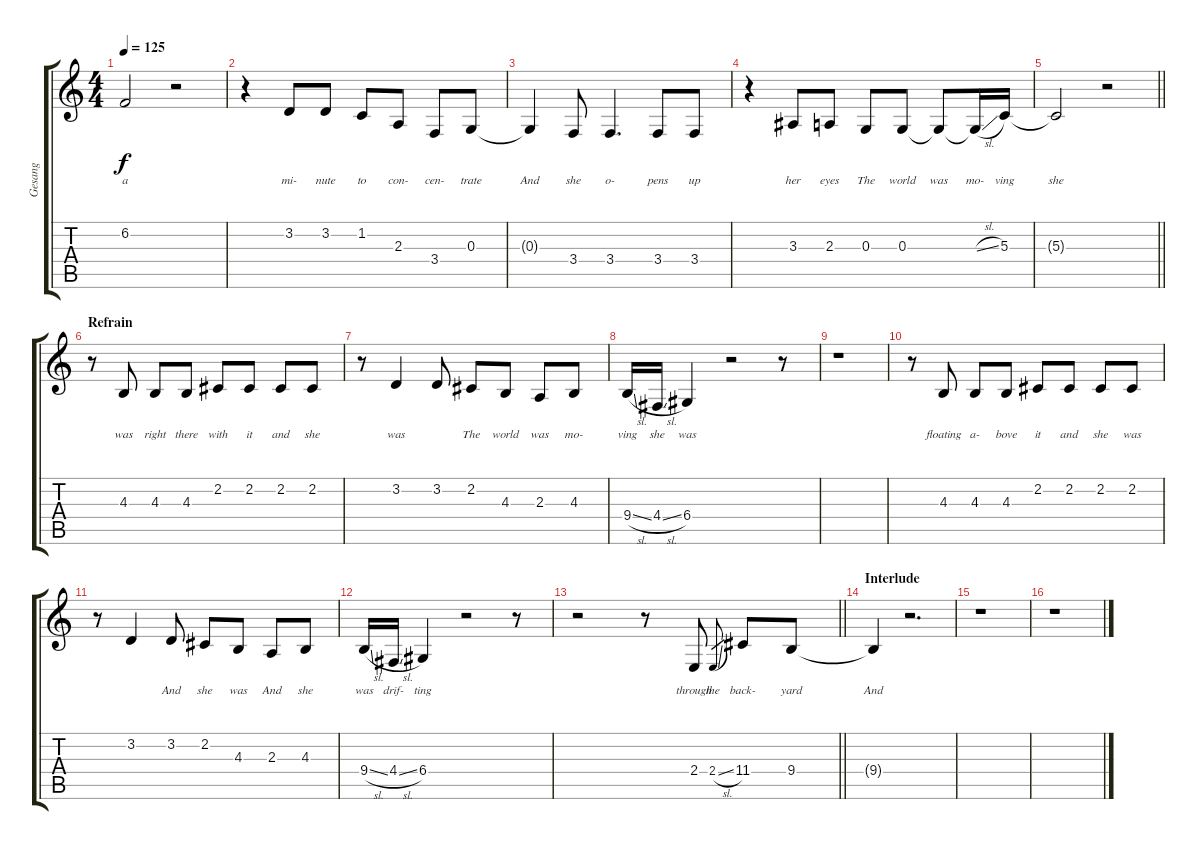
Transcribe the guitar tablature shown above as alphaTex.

\track ("Gesang" "Gesang") {instrument oboe}
\staff {score tabs}
\tuning (E4 B3 G3 D3 A2 E2) {hide}
\ts (4 4)
\tempo 125
\clef g2
\ks c
6.2{t}.2{lyrics (0 "a") lyrics (1 "") lyrics (2 "") lyrics (3 "") lyrics (4 "") dy f} r.2 |
r.4 3.2.8{lyrics (0 "mi-") lyrics (1 "") lyrics (2 "") lyrics (3 "") lyrics (4 "")} 3.2.8{lyrics (0 "nute") lyrics (1 "") lyrics (2 "") lyrics (3 "") lyrics (4 "")} 1.2.8{lyrics (0 "to") lyrics (1 "") lyrics (2 "") lyrics (3 "") lyrics (4 "")} 2.3.8{lyrics (0 "con-") lyrics (1 "") lyrics (2 "") lyrics (3 "") lyrics (4 "")} 3.4.8{lyrics (0 "cen-") lyrics (1 "") lyrics (2 "") lyrics (3 "") lyrics (4 "")} 0.3.8{lyrics (0 "trate") lyrics (1 "") lyrics (2 "") lyrics (3 "") lyrics (4 "")} |
0.3{t}.4{lyrics (0 "And") lyrics (1 "") lyrics (2 "") lyrics (3 "") lyrics (4 "")} 3.4.8{lyrics (0 "she") lyrics (1 "") lyrics (2 "") lyrics (3 "") lyrics (4 "")} 3.4.4{d lyrics (0 "o-") lyrics (1 "") lyrics (2 "") lyrics (3 "") lyrics (4 "")} 3.4.8{lyrics (0 "pens") lyrics (1 "") lyrics (2 "") lyrics (3 "") lyrics (4 "")} 3.4.8{lyrics (0 "up") lyrics (1 "") lyrics (2 "") lyrics (3 "") lyrics (4 "")} |
r.4 3.3.8{lyrics (0 "her") lyrics (1 "") lyrics (2 "") lyrics (3 "") lyrics (4 "")} 2.3.8{lyrics (0 "eyes") lyrics (1 "") lyrics (2 "") lyrics (3 "") lyrics (4 "")} 0.3.8{lyrics (0 "The") lyrics (1 "") lyrics (2 "") lyrics (3 "") lyrics (4 "")} 0.3.8{lyrics (0 "world") lyrics (1 "") lyrics (2 "") lyrics (3 "") lyrics (4 "")} 0.3{t}.8{lyrics (0 "was") lyrics (1 "") lyrics (2 "") lyrics (3 "") lyrics (4 "")} 0.3{sl t}.16{lyrics (0 "mo-") lyrics (1 "") lyrics (2 "") lyrics (3 "") lyrics (4 "")} 5.3.16{lyrics (0 "ving") lyrics (1 "") lyrics (2 "") lyrics (3 "") lyrics (4 "")} |
\barLineRight lightlight
5.3{t}.2{lyrics (0 "she") lyrics (1 "") lyrics (2 "") lyrics (3 "") lyrics (4 "")} r.2 |
\section ("" "Refrain")
r.8 4.3.8{lyrics (0 "was") lyrics (1 "") lyrics (2 "") lyrics (3 "") lyrics (4 "")} 4.3.8{lyrics (0 "right") lyrics (1 "") lyrics (2 "") lyrics (3 "") lyrics (4 "")} 4.3.8{lyrics (0 "there") lyrics (1 "") lyrics (2 "") lyrics (3 "") lyrics (4 "")} 2.2.8{lyrics (0 "with") lyrics (1 "") lyrics (2 "") lyrics (3 "") lyrics (4 "")} 2.2.8{lyrics (0 "it") lyrics (1 "") lyrics (2 "") lyrics (3 "") lyrics (4 "")} 2.2.8{lyrics (0 "and") lyrics (1 "") lyrics (2 "") lyrics (3 "") lyrics (4 "")} 2.2.8{lyrics (0 "she") lyrics (1 "") lyrics (2 "") lyrics (3 "") lyrics (4 "")} |
r.8 3.2.4{lyrics (0 "was") lyrics (1 "") lyrics (2 "") lyrics (3 "") lyrics (4 "")} 3.2.8{lyrics (0 "") lyrics (1 "") lyrics (2 "") lyrics (3 "") lyrics (4 "")} 2.2.8{lyrics (0 "The") lyrics (1 "") lyrics (2 "") lyrics (3 "") lyrics (4 "")} 4.3.8{lyrics (0 "world") lyrics (1 "") lyrics (2 "") lyrics (3 "") lyrics (4 "")} 2.3.8{lyrics (0 "was") lyrics (1 "") lyrics (2 "") lyrics (3 "") lyrics (4 "")} 4.3.8{lyrics (0 "mo-") lyrics (1 "") lyrics (2 "") lyrics (3 "") lyrics (4 "")} |
9.4{sl}.16{lyrics (0 "ving") lyrics (1 "") lyrics (2 "") lyrics (3 "") lyrics (4 "")} 4.4{sl}.16{lyrics (0 "she") lyrics (1 "") lyrics (2 "") lyrics (3 "") lyrics (4 "")} 6.4.4{lyrics (0 "was") lyrics (1 "") lyrics (2 "") lyrics (3 "") lyrics (4 "")} r.2 r.8 |
r.1 |
r.8 4.3.8{lyrics (0 "floating") lyrics (1 "") lyrics (2 "") lyrics (3 "") lyrics (4 "")} 4.3.8{lyrics (0 "a-") lyrics (1 "") lyrics (2 "") lyrics (3 "") lyrics (4 "")} 4.3.8{lyrics (0 "bove") lyrics (1 "") lyrics (2 "") lyrics (3 "") lyrics (4 "")} 2.2.8{lyrics (0 "it") lyrics (1 "") lyrics (2 "") lyrics (3 "") lyrics (4 "")} 2.2.8{lyrics (0 "and") lyrics (1 "") lyrics (2 "") lyrics (3 "") lyrics (4 "")} 2.2.8{lyrics (0 "she") lyrics (1 "") lyrics (2 "") lyrics (3 "") lyrics (4 "")} 2.2.8{lyrics (0 "was") lyrics (1 "") lyrics (2 "") lyrics (3 "") lyrics (4 "")} |
r.8 3.2.4{lyrics (0 "") lyrics (1 "") lyrics (2 "") lyrics (3 "") lyrics (4 "")} 3.2.8{lyrics (0 "And") lyrics (1 "") lyrics (2 "") lyrics (3 "") lyrics (4 "")} 2.2.8{lyrics (0 "she") lyrics (1 "") lyrics (2 "") lyrics (3 "") lyrics (4 "")} 4.3.8{lyrics (0 "was") lyrics (1 "") lyrics (2 "") lyrics (3 "") lyrics (4 "")} 2.3.8{lyrics (0 "And") lyrics (1 "") lyrics (2 "") lyrics (3 "") lyrics (4 "")} 4.3.8{lyrics (0 "she") lyrics (1 "") lyrics (2 "") lyrics (3 "") lyrics (4 "")} |
9.4{sl}.16{lyrics (0 "was") lyrics (1 "") lyrics (2 "") lyrics (3 "") lyrics (4 "")} 4.4{sl}.16{lyrics (0 "drif-") lyrics (1 "") lyrics (2 "") lyrics (3 "") lyrics (4 "")} 6.4.4{lyrics (0 "ting") lyrics (1 "") lyrics (2 "") lyrics (3 "") lyrics (4 "")} r.2 r.8 |
\barLineRight lightlight
r.2 r.8 2.4.8{lyrics (0 "through") lyrics (1 "") lyrics (2 "") lyrics (3 "") lyrics (4 "")} 2.4{sl}.8{lyrics (0 "the") lyrics (1 "") lyrics (2 "") lyrics (3 "") lyrics (4 "") gr} 11.4.8{lyrics (0 "back-") lyrics (1 "") lyrics (2 "") lyrics (3 "") lyrics (4 "")} 9.4.8{lyrics (0 "yard") lyrics (1 "") lyrics (2 "") lyrics (3 "") lyrics (4 "")} |
\section ("" "Interlude")
9.4{t}.4{lyrics (0 "And") lyrics (1 "") lyrics (2 "") lyrics (3 "") lyrics (4 "")} r.2{d} |
r.1 |
r.1
